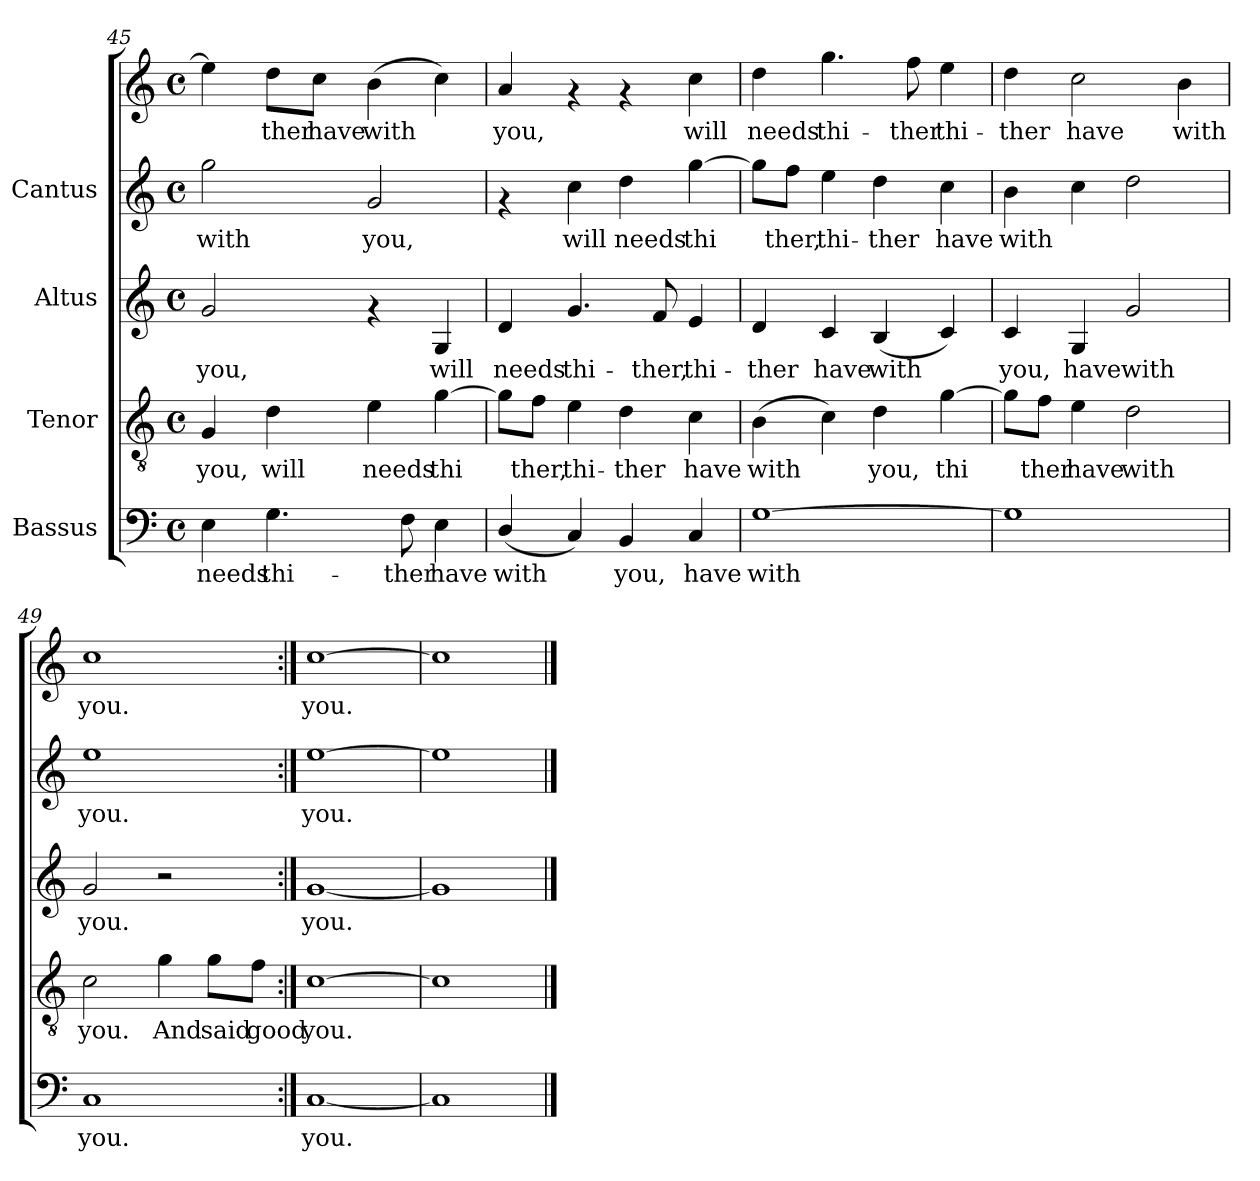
**kern	**text	**kern	**text	**kern	**text	**kern	**text	**kern	**text
*part4	*part4	*part3	*part3	*part2	*part2	*part1	*part1	*part1	*part1
*staff5	*staff5	*staff4	*staff4	*staff3	*staff3	*staff2	*staff2	*staff1	*staff1
*I"Bassus	*	*I"Tenor	*	*I"Altus	*	*I"Cantus	*	*	*
!!LO:PB:g=z
*clefF4	*	*clefGv2	*	*clefG2	*	*clefG2	*	*clefG2	*
*M4/4	*	*M4/4	*	*M4/4	*	*M4/4	*	*M4/4	*
*met(c)	*	*met(c)	*	*met(c)	*	*met(c)	*	*met(c)	*
=45	=45	=45	=45	=45	=45	=45	=45	=45	=45
!	!LO:LY:b:cj	!	!LO:LY:b:cj	!	!LO:LY:b:cj	!	!LO:LY:b:cj	!	!LO:LY:b
4E\	needs	4G/	you,	2g/	you,	2gg\	with	4ee\]	.
!	!LO:LY:b:cj	!	!LO:LY:b:cj	!	!	!	!	!	!LO:LY:b
4.G\	thi-	4d\	will	.	.	.	.	8dd\L	ther
!	!	!	!	!	!	!	!	!	!LO:LY:b
.	.	.	.	.	.	.	.	8cc\J	have
!	!	!	!LO:LY:b:cj	!	!	!	!LO:LY:b:cj	!	!LO:LY:b
.	.	4e\	needs	4rf	.	2g/	you,	(>4b\	with
!	!LO:LY:b:cj	!	!	!	!	!	!	!	!
8F\	-ther	.	.	.	.	.	.	.	.
!	!LO:LY:b:cj	!	!LO:LY:b:cj	!	!LO:LY:b:cj	!	!	!	!LO:LY:b
4E\	have	[>4g\	thi-	4G/	will	.	.	4cc\)	.
=46	=46	=46	=46	=46	=46	=46	=46	=46	=46
!	!LO:LY:b:cj	!	!LO:LY:b:cj	!	!LO:LY:b:cj	!	!	!	!LO:LY:b
(<4D/	with	8g\L]	-	4d/	needs	4rf	.	4a/	you,
!	!	!	!LO:LY:b:cj	!	!	!	!	!	!
.	.	8f\J	ther,	.	.	.	.	.	.
!	!LO:LY:b:cj	!	!LO:LY:b:cj	!	!LO:LY:b:cj	!	!LO:LY:b:cj	!	!
4C/)	.	4e\	thi-	4.g/	thi-	4cc\	will	4rf	.
!	!LO:LY:b:cj	!	!LO:LY:b:cj	!	!	!	!LO:LY:b:cj	!	!
4BB/	you,	4d\	-ther	.	.	4dd\	needs	4rf	.
!	!	!	!	!	!LO:LY:b:cj	!	!	!	!
.	.	.	.	8f/	-ther,	.	.	.	.
!	!LO:LY:b:cj	!	!LO:LY:b:cj	!	!LO:LY:b:cj	!	!LO:LY:b:cj	!	!LO:LY:b
4C/	have	4c\	have	4e/	thi-	[>4gg\	thi-	4cc\	will
=47	=47	=47	=47	=47	=47	=47	=47	=47	=47
!	!LO:LY:b:cj	!	!LO:LY:b:cj	!	!LO:LY:b:cj	!	!LO:LY:b:cj	!	!LO:LY:b
[>1G	with	(>4B\	with	4d/	-ther	8gg\L]	-	4dd\	-needs
!	!	!	!	!	!	!	!LO:LY:b:cj	!	!
.	.	.	.	.	.	8ff\J	ther,	.	.
!	!	!	!LO:LY:b:cj	!	!LO:LY:b:cj	!	!LO:LY:b:cj	!	!LO:LY:b
.	.	4c\)	.	4c/	have	4ee\	thi-	4.gg\	thi-
!	!	!	!LO:LY:b:cj	!	!LO:LY:b:cj	!	!LO:LY:b:cj	!	!
.	.	4d\	you,	(<4B/	with	4dd\	-ther	.	.
!	!	!	!	!	!	!	!	!	!LO:LY:b
.	.	.	.	.	.	.	.	8ff\	-ther
!	!	!	!LO:LY:b:cj	!	!LO:LY:b:cj	!	!LO:LY:b:cj	!	!LO:LY:b
.	.	[>4g\	thi-	4c/)	.	4cc\	have	4ee\	thi-
=48	=48	=48	=48	=48	=48	=48	=48	=48	=48
!	!	!	!LO:LY:b:cj	!	!LO:LY:b:cj	!	!LO:LY:b:cj	!	!LO:LY:b
1G]	.	8g\L]	-	4c/	you,	4b\	with	4dd\	ther
!	!	!	!LO:LY:b:cj	!	!	!	!	!	!
.	.	8f\J	ther	.	.	.	.	.	.
!	!	!	!LO:LY:b:cj	!	!LO:LY:b:cj	!	!LO:LY:b:cj	!	!LO:LY:b
.	.	4e\	have	4G/	have	4cc\	.	2cc\	have
!	!	!	!LO:LY:b:cj	!	!LO:LY:b:cj	!	!LO:LY:b:cj	!	!
.	.	2d\	with	2g/	with	2dd\	.	.	.
!	!	!	!	!	!	!	!	!	!LO:LY:b
.	.	.	.	.	.	.	.	4b\	with
!!LO:LB:g=z
=49	=49	=49	=49	=49	=49	=49	=49	=49	=49
!	!LO:LY:b:cj	!	!LO:LY:b:cj	!	!LO:LY:b:cj	!	!LO:LY:b:cj	!	!LO:LY:b
1C	you.	2c\	you.	2g/	you.	1ee	you.	1cc	you.
!	!	!	!LO:LY:b:cj	!	!	!	!	!	!
.	.	4g\	And	2r	.	.	.	.	.
!	!	!	!LO:LY:b:cj	!	!	!	!	!	!
.	.	8g\L	said	.	.	.	.	.	.
!	!	!	!LO:LY:b:cj	!	!	!	!	!	!
.	.	8f\J	good	.	.	.	.	.	.
=50:|!	=50:|!	=50:|!	=50:|!	=50:|!	=50:|!	=50:|!	=50:|!	=50:|!	=50:|!
!	!LO:LY:b:cj	!	!LO:LY:b:cj	!	!LO:LY:b:cj	!	!LO:LY:b:cj	!	!LO:LY:b
[<1C	you.	[>1c	you.	[<1g	you.	[>1ee	you.	[>1cc	you.
=51	=51	=51	=51	=51	=51	=51	=51	=51	=51
1C]	.	1c]	.	1g]	.	1ee]	.	1cc]	.
==	==	==	==	==	==	==	==	==	==
*-	*-	*-	*-	*-	*-	*-	*-	*-	*-
